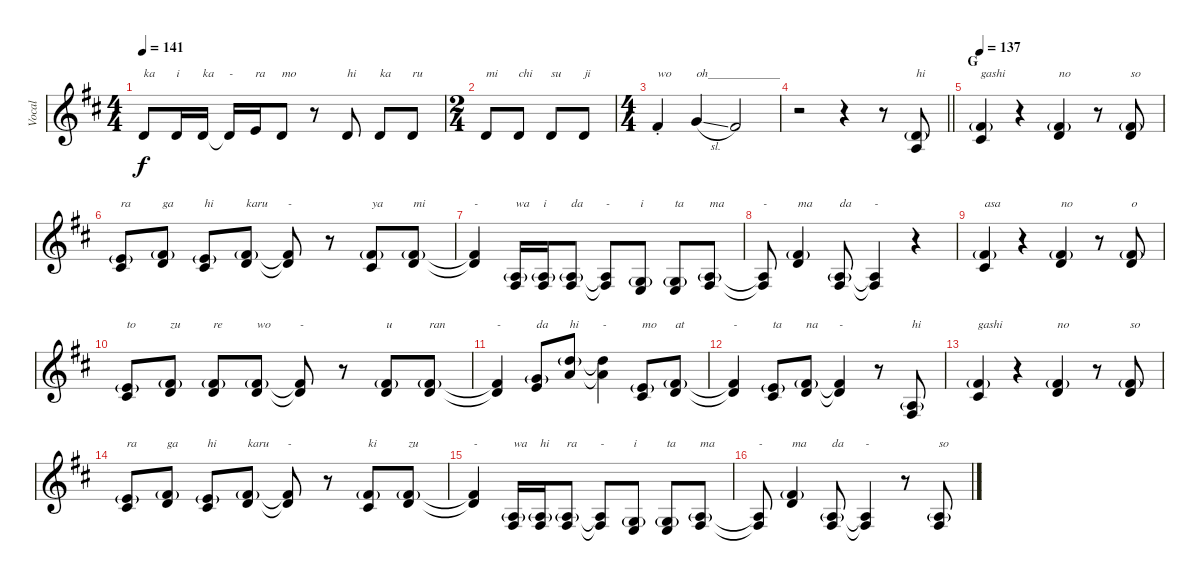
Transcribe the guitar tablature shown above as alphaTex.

\track ("Vocal" "Vocal") {instrument clarinet}
\staff {score}
\tuning (E4 B3 G3 D3 A2 E2) {hide}
\ts (4 4)
\tempo 141
\clef g2
\ks d
3.2.8{txt "ka" dy f} 3.2.16{txt "i"} 3.2.16{txt "ka"} 3.2{t}.16{txt "-"} 0.1.16{txt "ra"} 3.2.8{txt "mo"} r.8 3.2.8{txt "hi"} 3.2.8{txt "ka"} 3.2.8{txt "ru"} |
\ts (2 4)
3.2.8{txt "mi"} 3.2.8{txt "chi"} 3.2.8{txt "su"} 3.2.8{txt "ji"} |
\ts (4 4)
2.1{st}.4{txt "wo"} 3.1{sl}.4{txt "oh____________"} 2.1.2 |
\barLineRight lightlight
r.2 r.4 r.8 (3.2{g} 2.3).8{txt "hi"} |
\section ("" "G")
\tempo 137
(2.1{g} 2.2).4{txt "gashi"} r.4 (2.1{g} 3.2).4{txt "no"} r.8 (2.1{g} 3.2).8{txt "so"} |
(0.1{g} 2.2).8{txt "ra"} (2.1{g} 3.2).8{txt "ga"} (0.1{g} 2.2).8{txt "hi"} (2.1{g} 3.2).8{txt "karu"} (2.1{t} 3.2{t}).8{txt "-"} r.8 (2.1{g} 2.2).8{txt "ya"} (2.1{g} 3.2).8{txt "mi"} |
(2.1{t} 3.2{t}).4{txt "-"} (2.3{g} 4.4).16{txt "wa"} (2.3{g} 4.4).16{txt "i"} (2.3{g} 4.4).8{txt "da"} (2.3{t} 4.4{t}).8{txt "-"} (0.3{g} 2.4).8{txt "i"} (0.3{g} 2.4).8{txt "ta"} (2.3{g} 4.4).8{txt "ma"} |
(2.3{t} 4.4{t}).8{txt "-"} (2.1{g} 3.2).4{txt "ma"} (2.3{g} 4.4).8{txt "da"} (2.3{t} 4.4{t}).4{txt "-"} r.4 |
(2.1{g} 2.2).4{txt "asa"} r.4 (2.1{g} 3.2).4{txt "no"} r.8 (2.1{g} 3.2).8{txt "o"} |
(0.1{g} 2.2).8{txt "to"} (2.1{g} 3.2).8{txt "zu"} (2.1{g} 3.2).8{txt "re"} (2.1{g} 3.2).8{txt "wo"} (2.1{t} 3.2{t}).8{txt "-"} r.8 (2.1{g} 3.2).8{txt "u"} (2.1{g} 3.2).8{txt "ran"} |
(2.1{t} 3.2{t}).4{txt "-"} (3.1{g} 5.2).8{txt "da"} (10.1{g} 10.2).8{txt "hi"} (10.1{t} 10.2{t}).4{txt "-"} (0.1{g} 2.2).8{txt "mo"} (2.1{g} 3.2).8{txt "at"} |
(2.1{t} 3.2{t}).4{txt "-"} (0.1{g} 2.2).8{txt "ta"} (2.1{g} 3.2).8{txt "na"} (2.1{t} 3.2{t}).4{txt "-"} r.8 (2.3{g} 4.4).8{txt "hi"} |
(2.1{g} 2.2).4{txt "gashi"} r.4 (2.1{g} 3.2).4{txt "no"} r.8 (2.1{g} 3.2).8{txt "so"} |
(0.1{g} 2.2).8{txt "ra"} (2.1{g} 3.2).8{txt "ga"} (0.1{g} 2.2).8{txt "hi"} (2.1{g} 3.2).8{txt "karu"} (2.1{t} 3.2{t}).8{txt "-"} r.8 (2.1{g} 2.2).8{txt "ki"} (2.1{g} 3.2).8{txt "zu"} |
(2.1{t} 3.2{t}).4{txt "-"} (2.3{g} 4.4).16{txt "wa"} (2.3{g} 4.4).16{txt "hi"} (2.3{g} 4.4).8{txt "ra"} (2.3{t} 4.4{t}).8{txt "-"} (0.3{g} 2.4).8{txt "i"} (0.3{g} 2.4).8{txt "ta"} (2.3{g} 4.4).8{txt "ma"} |
(2.3{t} 4.4{t}).8{txt "-"} (2.1{g} 3.2).4{txt "ma"} (2.3{g} 4.4).8{txt "da"} (2.3{t} 4.4{t}).4{txt "-"} r.8 (2.3{g} 4.4).8{txt "so"}
